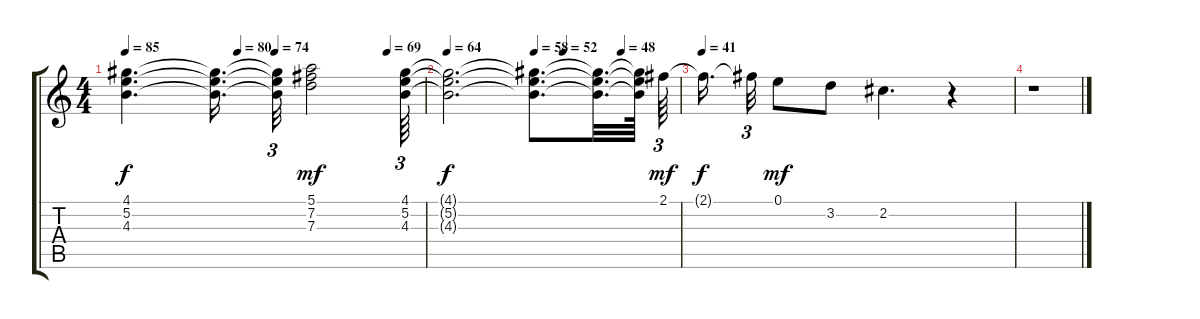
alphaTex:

\track "" {instrument acousticguitarnylon}
\staff {score tabs}
\tuning (E4 B3 G3 D3 A2 E2) {hide}
\ts (4 4)
\tempo 85
\tempo (80 0.375)
\tempo (74 0.5)
\tempo (69 0.875)
\clef g2
\ks c
(4.1{t} 5.2{t} 4.3{t}).4{d dy f} (4.1{t} 5.2{t} 4.3{t}).16{d} (4.1{t} 5.2{t} 4.3{t}).32{tu (3 2)} (5.1 7.2 7.3).2{dy mf} (4.1 5.2 4.3).64{tu (3 2)} |
\tempo 64
\tempo (58 0.375)
\tempo (52 0.5)
\tempo (48 0.75)
(4.1{t} 5.2{t} 4.3{t}).2{d dy f} (4.1{t} 5.2{t} 4.3{t}).8{d} (4.1{t} 5.2{t} 4.3{t}).32{d} (4.1{t} 5.2{t} 4.3{t}).64 2.1.64{tu (3 2) dy mf} |
\tempo 41
2.1{t}.16{d dy f beam splitsecondary} 2.1{t}.32{tu (3 2)} 0.1.8{dy mf} 3.2.8 2.2.4{d} r.4 |
r.1
